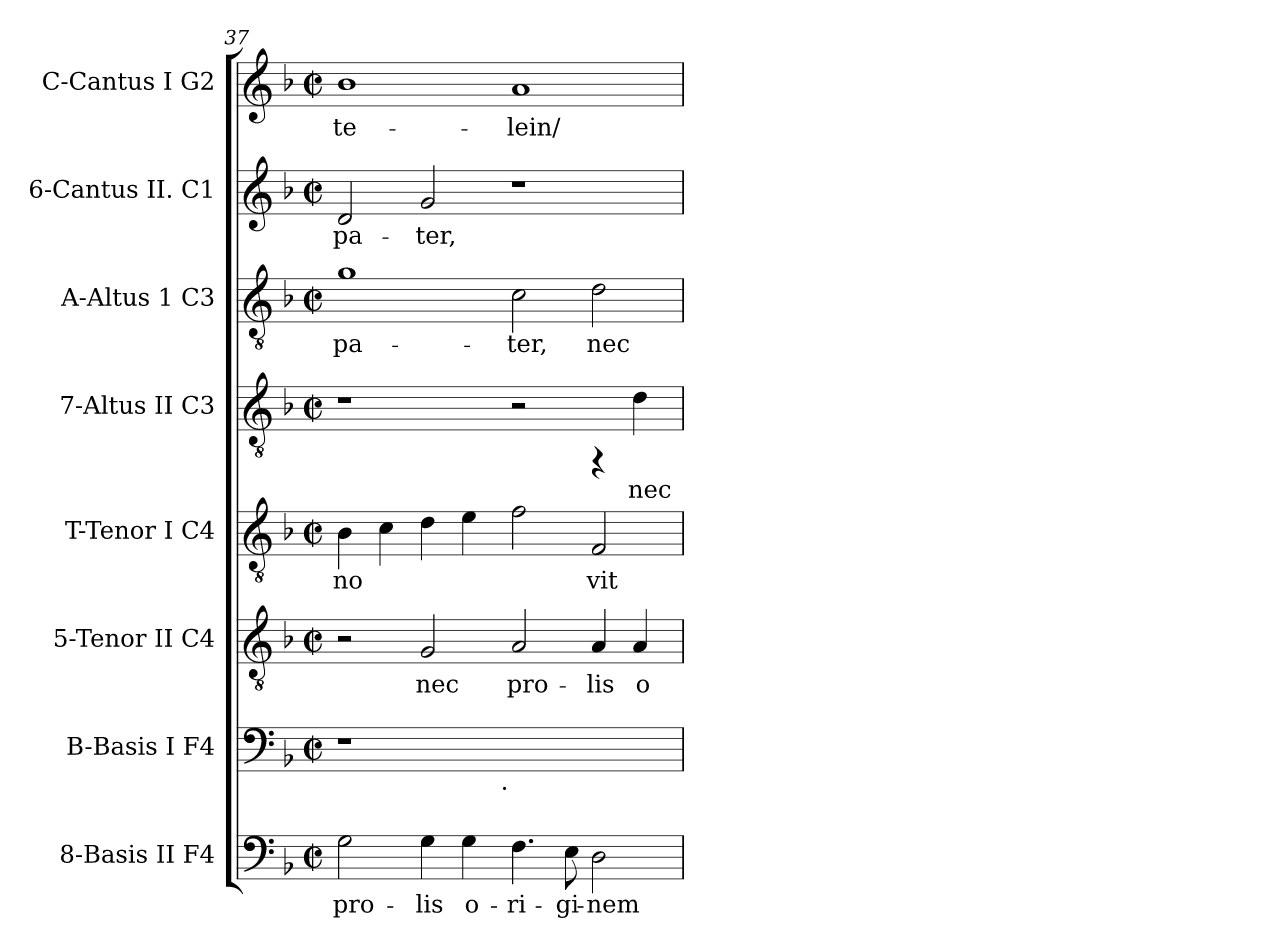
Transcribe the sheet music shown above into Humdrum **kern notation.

**kern	**text	**kern	**kern	**text	**kern	**text	**kern	**text	**kern	**text	**kern	**text	**kern	**text
*part8	*part8	*part7	*part6	*part6	*part5	*part5	*part4	*part4	*part3	*part3	*part2	*part2	*part1	*part1
*staff8	*staff8	*staff7	*staff6	*staff6	*staff5	*staff5	*staff4	*staff4	*staff3	*staff3	*staff2	*staff2	*staff1	*staff1
*I"8-Basis II  F4	*	*I"B-Basis I  F4	*I"5-Tenor II  C4	*	*I"T-Tenor I  C4	*	*I"7-Altus II  C3	*	*I"A-Altus 1  C3	*	*I"6-Cantus II.  C1	*	*I"C-Cantus I  G2	*
*	*	*I'B	*	*	*I'T	*	*	*	*I'A	*	*	*	*I'C	*
*clefF4	*	*clefF4	*clefGv2	*	*clefGv2	*	*clefGv2	*	*clefGv2	*	*clefG2	*	*clefG2	*
*k[b-]	*	*k[b-]	*k[b-]	*	*k[b-]	*	*k[b-]	*	*k[b-]	*	*k[b-]	*	*k[b-]	*
*F:	*	*F:	*F:	*	*F:	*	*F:	*	*F:	*	*F:	*	*F:	*
*M2/2	*	*M2/2	*M2/2	*	*M2/2	*	*M2/2	*	*M2/2	*	*M2/2	*	*M2/2	*
*met(c|)	*	*met(c|)	*met(c|)	*	*met(c|)	*	*met(c|)	*	*met(c|)	*	*met(c|)	*	*met(c|)	*
=37	=37	=37	=37	=37	=37	=37	=37	=37	=37	=37	=37	=37	=37	=37
!	!LO:LY:b:cj	!	!	!	!	!LO:LY:b:cj	!	!	!	!LO:LY:b:cj	!	!LO:LY:b:cj	!	!LO:LY:b:cj
*	*	*^	*	*	*	*	*	*	*	*	*	*	*	*
2G\	pro-	1r	2ryy	2r	.	4B-\	no-	1r	.	1g	pa-	2d/	pa-	1b-	-te-
!	!	!	!	!	!	!	!LO:LY:b:cj	!	!	!	!	!	!	!	!
.	.	.	.	.	.	4c\	--	.	.	.	.	.	.	.	.
!	!LO:LY:b:cj	!	!	!	!LO:LY:b:cj	!	!LO:LY:b:cj	!	!	!	!	!	!LO:LY:b:cj	!	!
4G\	-lis	.	4...ryy	2G/	nec	4d\	--	.	.	.	.	2g/	-ter,	.	.
!	!LO:LY:b:cj	!	!	!	!	!	!LO:LY:b:cj	!	!	!	!	!	!	!	!
4G\	o-	.	.	.	.	4e\	--	.	.	.	.	.	.	.	.
!	!	!	!LO:TX:b:t=.	!	!	!	!	!	!	!	!	!	!	!	!
.	.	.	1ryy	.	.	.	.	.	.	.	.	.	.	.	.
!	!LO:LY:b:cj	!	!	!	!LO:LY:b:cj	!	!LO:LY:b:cj	!	!	!	!LO:LY:b:cj	!	!	!	!LO:LY:b:cj
4.F\	-ri-	1ryy	.	2A/	pro-	2f\	--	2r	.	2c\	-ter,	1r	.	1a	-lein/
!	!LO:LY:b:cj	!	!	!	!	!	!	!	!	!	!	!	!	!	!
8E\	-gi-	.	.	.	.	.	.	.	.	.	.	.	.	.	.
!	!LO:LY:b:cj	!	!	!	!LO:LY:b:cj	!	!LO:LY:b:cj	!	!	!	!LO:LY:b:cj	!	!	!	!
2D\	-nem	.	.	4A/	-lis	2F/	-vit	4rFF	.	2d\	nec	.	.	.	.
!	!	!	!	!	!LO:LY:b:cj	!	!	!	!LO:LY:b:cj	!	!	!	!	!	!
.	.	.	.	4A/	o-	.	.	4d\	nec	.	.	.	.	.	.
.	.	.	32ryy	.	.	.	.	.	.	.	.	.	.	.	.
*	*	*v	*v	*	*	*	*	*	*	*	*	*	*	*	*
=	=	=	=	=	=	=	=	=	=	=	=	=	=	=
*-	*-	*-	*-	*-	*-	*-	*-	*-	*-	*-	*-	*-	*-	*-
